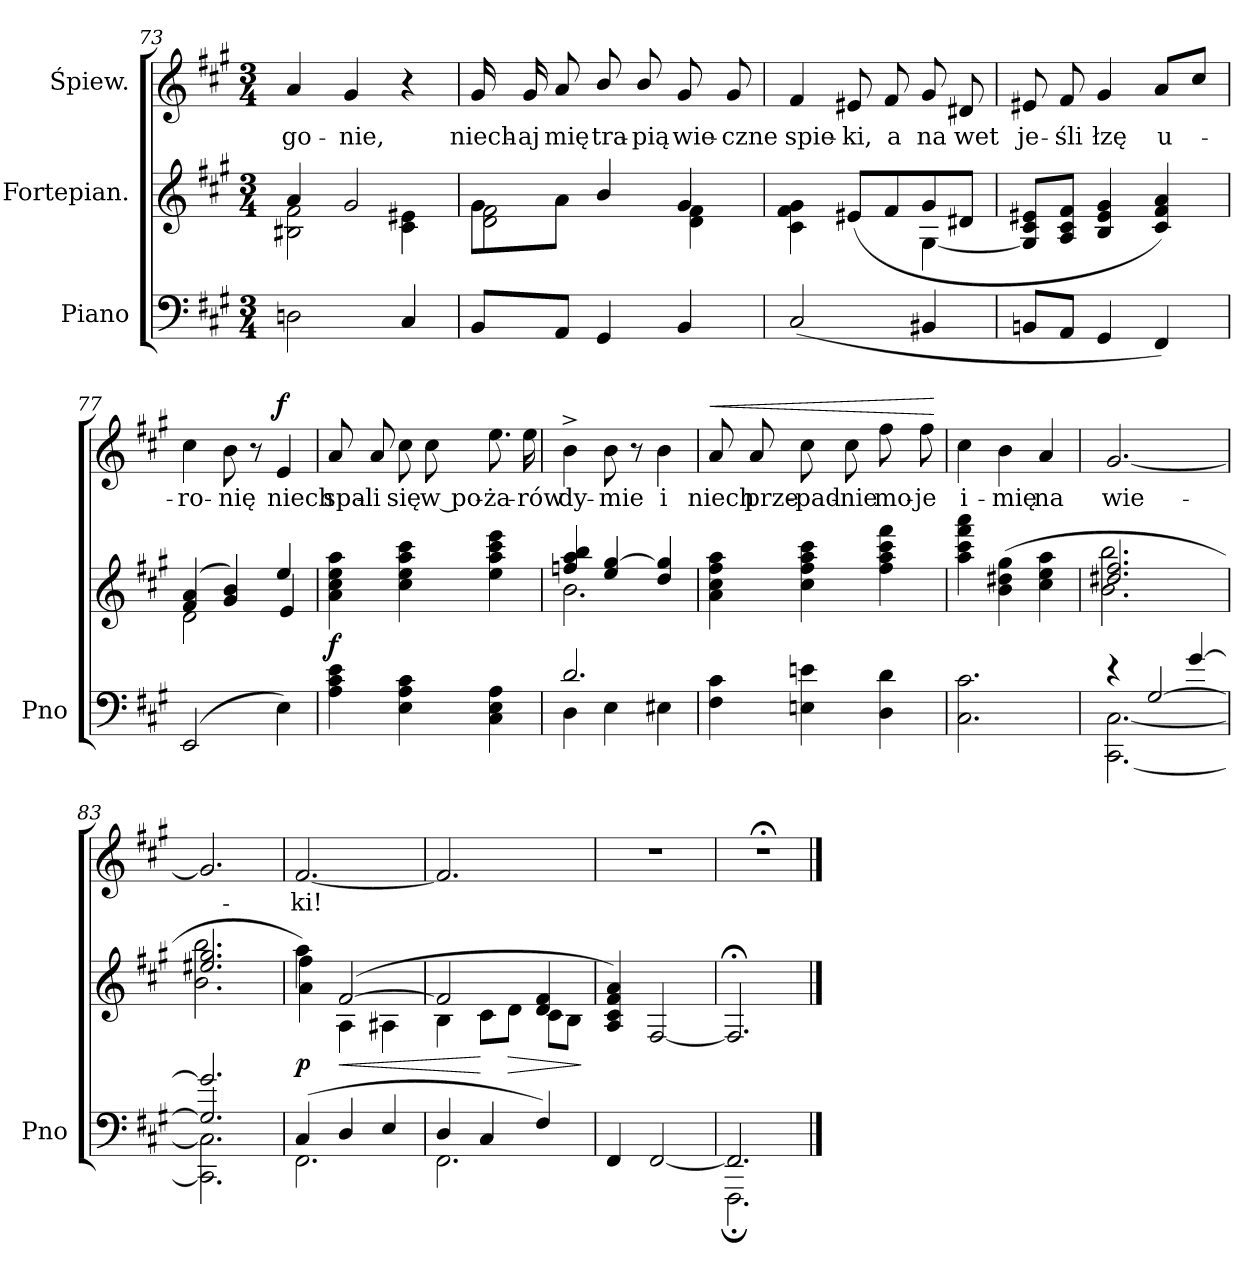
**kern	**kern	**dynam	**kern	**text	**dynam
*part3	*part2	*part2	*part1	*part1	*part1
*staff3	*staff2	*staff2	*staff1	*staff1	*staff1
*I"Piano	*I"Fortepian.	*	*I"Śpiew.	*	*
*I'Pno	*	*	*	*	*
*clefF4	*clefG2	*	*clefG2	*	*
*k[f#c#g#]	*k[f#c#g#]	*	*k[f#c#g#]	*	*
*f#:	*f#:	*	*f#:	*	*
*M3/4	*M3/4	*	*M3/4	*	*
=73	=73	=73	=73	=73	=73
*	*^	*	*	*	*
2Dn\	4a/	2B#X\ 2f#\	.	4a/	-go-	.
.	2g#/	.	.	4g#/	-nie,	.
4C#/	.	4c#\ 4e#X\	.	4r	.	.
=74	=74	=74	=74	=74	=74	=74
8BB/L	8g#\L	2d\ 2f#\	.	16g#/	niech-	.
.	.	.	.	16g#/	-aj	.
8AA/J	8a\J	.	.	8a/	mię	.
4GG#/	4b/	.	.	8b/	tra-	.
.	.	.	.	8b/	-pią	.
4BB/	4g#/	4d\ 4f#\	.	8g#/	wie-	.
.	.	.	.	8g#/	-czne	.
=75	=75	=75	=75	=75	=75	=75
(2C#/	4c#\ 4f#\ 4g#\	2ryy	.	4f#/	spie-	.
.	(>8e#X/L	.	.	8e#X/	-ki,	.
.	8f#/	.	.	8f#/	a	.
4BB#X/	8g#/	[4G#\	.	8g#/	na	.
.	8d#X/J	.	.	8d#X/	wet	.
*	*v	*v	*	*	*	*
=76	=76	=76	=76	=76	=76
8BBn/L	8G#]/ 8c#/ 8e#X/L	.	8e#X/	je-	.
8AA/J	8A/ 8c#/ 8f#/J	.	8f#/	-śli	.
4GG#/	4B/ 4e#/ 4g#/	.	4g#/	łzę	.
4FF#/)	4c#/ 4f#/ 4a/)	.	8a/L	u-	.
.	.	.	8cc#/J	.	.
=77	=77	=77	=77	=77	=77
*	*^	*	*	*	*
(2EE/	(4f#/ 4a/	2d\	.	4cc#\	-ro-	.
.	4g#/ 4b/)	.	.	8b\	-nię	.
.	.	.	.	8r	.	.
!	!	!	!	!	!	!LO:DY:a
4E\)	4ee/	4e/	.	4e/	niech	f
*	*v	*v	*	*	*	*
=78	=78	=78	=78	=78	=78
4A\ 4c#\ 4e\	4a\ 4cc#\ 4ee\ 4aa\	f	8a/	spa-	.
.	.	.	8a/	-li	.
4E\ 4A\ 4c#\	4cc#\ 4ee\ 4aa\ 4ccc#\	.	8cc#\	się	.
.	.	.	8cc#\	w po-	.
4C#\ 4E\ 4A\	4ee\ 4aa\ 4ccc#\ 4eee\	.	8.ee\	-ża-	.
.	.	.	16ee\	-rów	.
=79	=79	=79	=79	=79	=79
*^	*^	*	*	*	*
2.d/	4D\	4ffn/ 4aa/ 4bb/	2.b\	.	4b^\	dy-	.
.	4E\	4ee/ [4gg#/	.	.	8b\	-mie	.
.	.	.	.	.	8r	.	.
.	4E#X\	4dd/ 4gg#]/	.	.	4b\	i	.
*	*	*v	*v	*	*	*	*
=80	=80	=80	=80	=80	=80	=80
!	!	!	!	!	!	!LO:HP:a
*v	*v	*	*	*	*	*
4F#\ 4c#\	4a\ 4cc#\ 4ff#\ 4aa\	.	8a/	niech	<
.	.	.	8a/	prze-	.
4En\ 4en\	4cc#\ 4ff#\ 4aa\ 4ccc#\	.	8cc#\	-pad-	.
.	.	.	8cc#\	-nie	.
4D\ 4d\	4ff#\ 4aa\ 4ccc#\ 4fff#\	.	8ff#\	mo-	.
.	.	.	8ff#\	-je	.
.	.	.	.	.	[
=81	=81	=81	=81	=81	=81
2.C#\ 2.c#\	4aa\ 4ccc#\ 4fff#\ 4aaa\	.	4cc#\	i-	.
.	(4b\ 4dd#X\ 4gg#\	.	4b\	-mię	.
.	4cc#\ 4ee\ 4aa\	.	4a/	na	.
=82	=82	=82	=82	=82	=82
*^	*^	*	*	*	*
*	*^	*	*	*	*	*	*
4r	[2.CC#\ [2.C#\	4ryy	2.dd#X/ 2.ff#/	2.b\ 2.bb\	.	[2.g#/	wie-	.
4ryy	.	[2G#/	.	.	.	.	.	.
[4g#/	.	.	.	.	.	.	.	.
=83	=83	=83	=83	=83	=83	=83	=83	=83
2.g#/]	2.CC#]\ 2.C#]\	2.G#/]	2.ee#X/ 2.gg#/	2.b\ 2.bb\	.	2.g#/]	.	.
*	*v	*v	*	*	*	*	*	*
=84	=84	=84	=84	=84	=84	=84	=84
(4C#/	2.FF#\	4aa\)	4a\ 4ff#\	p	[2.f#/	-ki!	.
!	!	!	!	!LO:HP:b	!	!	!
4D/	.	([2f#/	4A\	<	.	.	.
4E/	.	.	4A#X\	.	.	.	.
=85	=85	=85	=85	=85	=85	=85	=85
4D/	2.FF#\	2f#/]	4B\	.	2.f#/]	.	.
4C#/	.	.	8c#\L	[	.	.	.
!	!	!	!	!LO:HP:b	!	!	!
.	.	.	8d\J	>	.	.	.
4F#/)	.	4d/ 4f#/	8c#\L	.	.	.	.
.	.	.	8B\J	.	.	.	.
*v	*v	*	*	*	*	*	*
*	*v	*v	*	*	*	*
.	.	]	.	.	.
=86	=86	=86	=86	=86	=86
4FF#/	4A/ 4c#/ 4f#/ 4a/)	.	2.r	.	.
[2FF#/	[2F#/	.	.	.	.
=87	=87	=87	=87	=87	=87
*^	*	*	*	*	*
2.FF#/]	2.FFF#;<\	2.F#;</]	.	2.r;<	.	.
*v	*v	*	*	*	*	*
==	==	==	==	==	==
*-	*-	*-	*-	*-	*-
